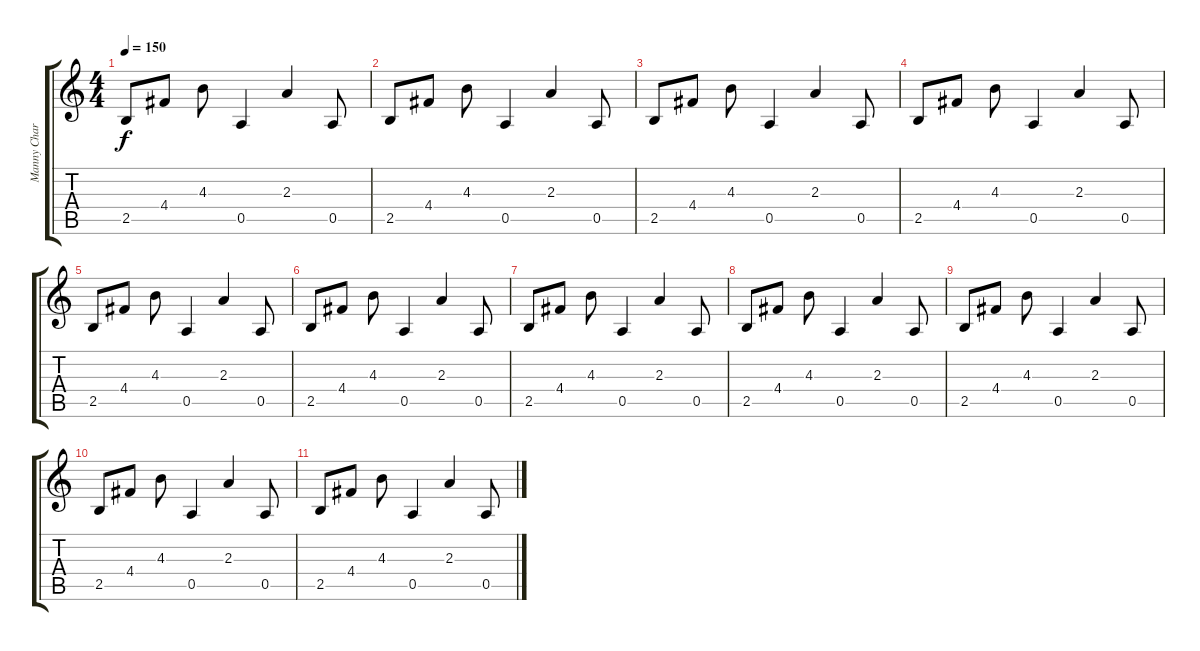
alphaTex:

\track ("Manny Charlton (solo guitar #2)" "Manny Char") {instrument overdrivenguitar}
\staff {score tabs}
\tuning (E4 B3 G3 D3 A2 E2) {hide}
\ts (4 4)
\tempo 150
\clef g2
\ks c
2.5.8{dy f} 4.4.8 4.3.8 0.5.4 2.3.4 0.5.8 |
2.5.8 4.4.8 4.3.8 0.5.4 2.3.4 0.5.8 |
2.5.8 4.4.8 4.3.8 0.5.4 2.3.4 0.5.8 |
2.5.8 4.4.8 4.3.8 0.5.4 2.3.4 0.5.8 |
2.5.8 4.4.8 4.3.8 0.5.4 2.3.4 0.5.8 |
2.5.8 4.4.8 4.3.8 0.5.4 2.3.4 0.5.8 |
2.5.8 4.4.8 4.3.8 0.5.4 2.3.4 0.5.8 |
2.5.8 4.4.8 4.3.8 0.5.4 2.3.4 0.5.8 |
2.5.8 4.4.8 4.3.8 0.5.4 2.3.4 0.5.8 |
2.5.8 4.4.8 4.3.8 0.5.4 2.3.4 0.5.8 |
2.5.8 4.4.8 4.3.8 0.5.4 2.3.4 0.5.8
